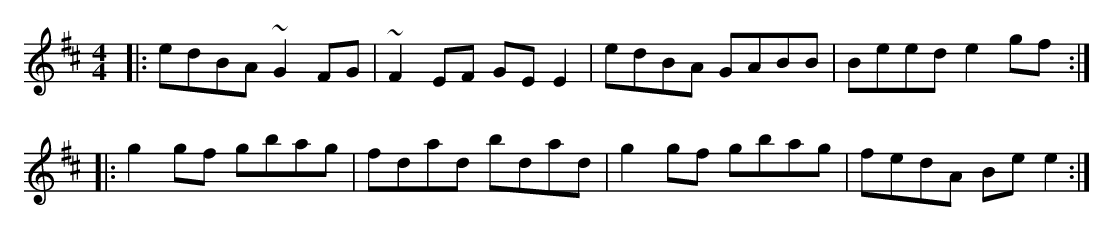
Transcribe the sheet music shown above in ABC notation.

X:1
M:4/4
K:Edor
|:edBA ~G2FG|~F2 EF GE E2|edBA GABB|Beed e2 gf:|
|:g2gf gbag|fdad bdad|g2gf gbag|fedA Bee2:|
